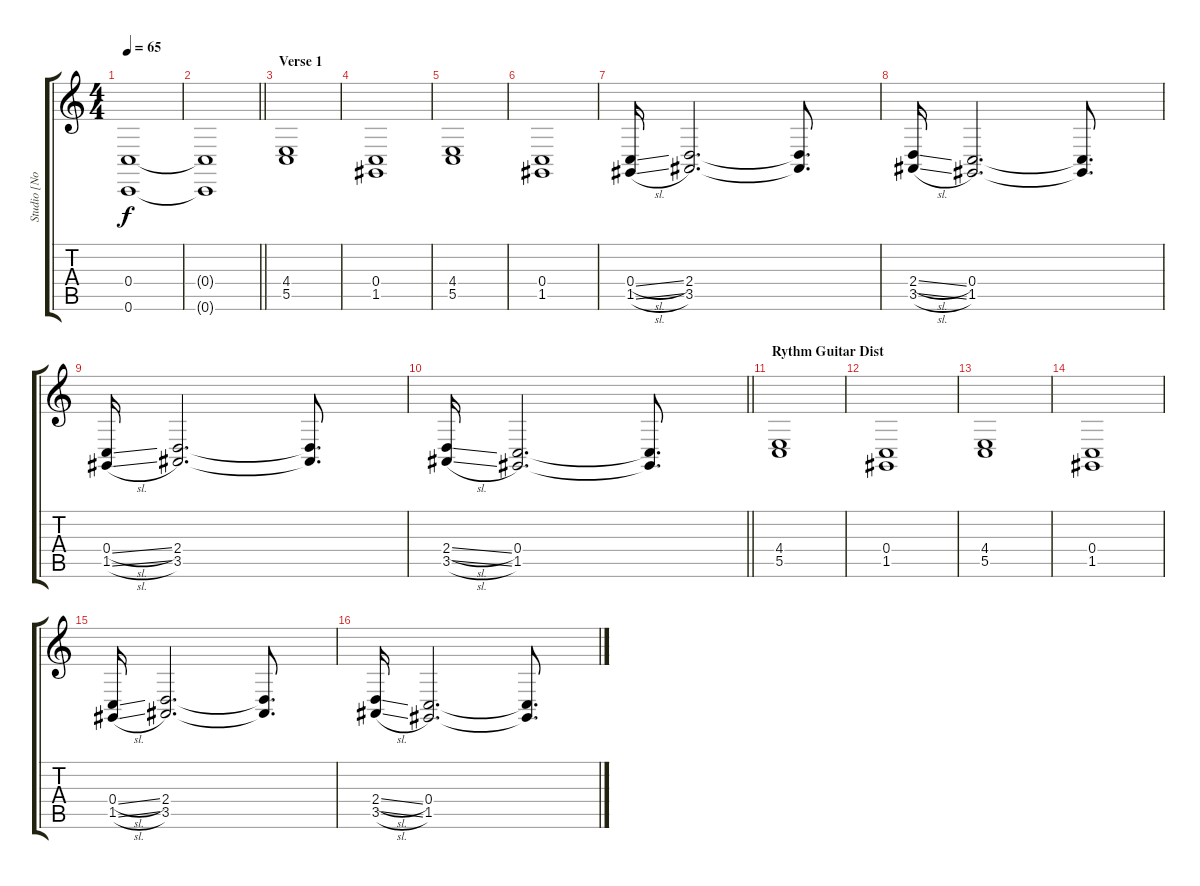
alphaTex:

\track ("Studio [Noise/FX]" "Studio [No") {instrument pad2warm}
\staff {score tabs}
\tuning (D4 A3 F3 C3 G2 C2) {hide}
\ts (4 4)
\tempo 65
\clef g2
\ks c
(0.4 0.6).1{dy f} |
\barLineRight lightlight
(0.4{t} 0.6{t}).1 |
\section ("" "Verse 1")
(4.4 5.5).1{volume 5} |
(0.4 1.5).1 |
(4.4 5.5).1 |
(0.4 1.5).1 |
(0.4{sl} 1.5{sl}).16 (2.4 3.5).2{d} (2.4{t} 3.5{t}).8{d} |
(2.4{sl} 3.5{sl}).16 (0.4 1.5).2{d} (0.4{t} 1.5{t}).8{d} |
(0.4{sl} 1.5{sl}).16 (2.4 3.5).2{d} (2.4{t} 3.5{t}).8{d} |
\barLineRight lightlight
(2.4{sl} 3.5{sl}).16 (0.4 1.5).2{d} (0.4{t} 1.5{t}).8{d} |
\section ("" "Rythm Guitar Dist")
(4.4 5.5).1 |
(0.4 1.5).1 |
(4.4 5.5).1 |
(0.4 1.5).1 |
(0.4{sl} 1.5{sl}).16 (2.4 3.5).2{d} (2.4{t} 3.5{t}).8{d} |
(2.4{sl} 3.5{sl}).16 (0.4 1.5).2{d} (0.4{t} 1.5{t}).8{d}
